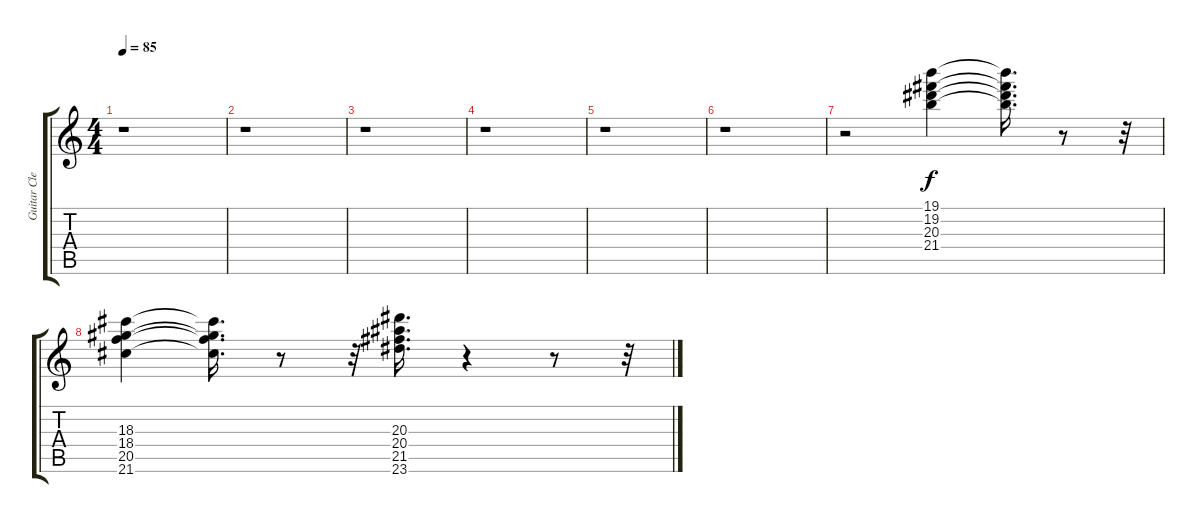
\track ("Guitar Clean" "Guitar Cle") {instrument electricguitarclean}
\staff {score tabs}
\tuning (E4 B3 G3 D3 A2 E2) {hide}
\ts (4 4)
\tempo 85
\clef g2
\ks c
r.1{dy f} |
r.1 |
r.1 |
r.1 |
r.1 |
r.1 |
r.2 (19.1 19.2 20.3 21.4).4 (19.1{t} 19.2{t} 20.3{t} 21.4{t}).16{d} r.8 r.32 |
(18.3 18.4 20.5 21.6).4 (18.3{t} 18.4{t} 20.5{t} 21.6{t}).16{d} r.8 r.32 (20.3 20.4 21.5 23.6).16{d} r.4 r.8 r.32
